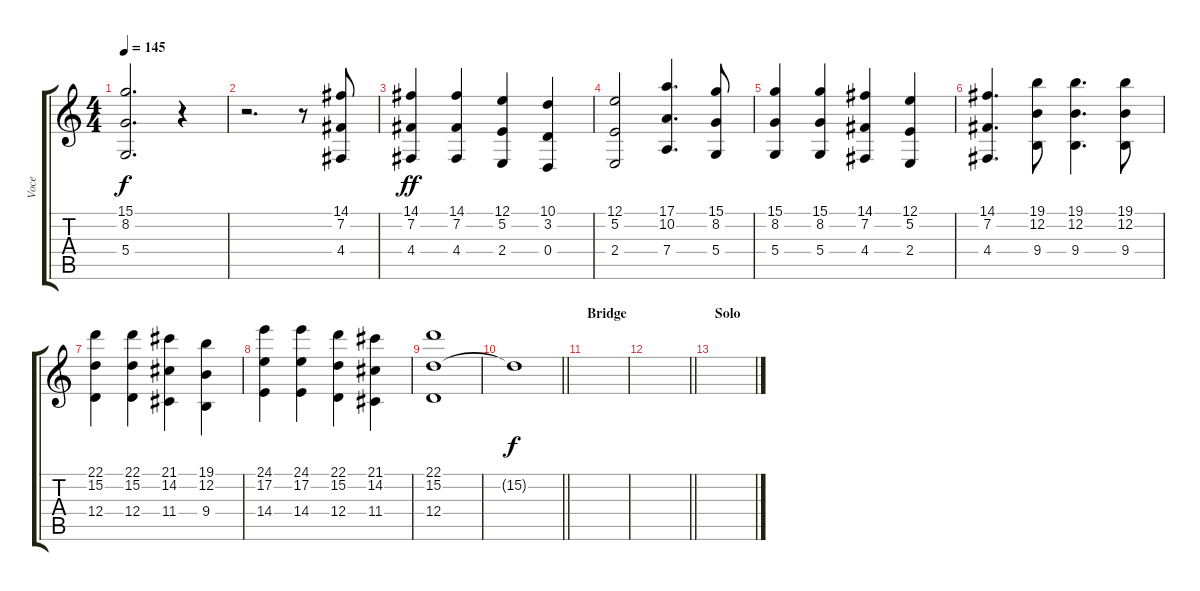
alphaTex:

\track ("Voce" "Voce") {instrument lead6voice}
\staff {score tabs}
\tuning (E4 B3 G3 D3 A2 E2) {hide}
\ts (4 4)
\tempo 145
\clef g2
\ks c
(15.1 8.2 5.4).2{d dy f} r.4 |
r.2{d} r.8 (14.1 7.2 4.4).8 |
(14.1 7.2 4.4).4{dy ff} (14.1 7.2 4.4).4 (12.1 5.2 2.4).4 (10.1 3.2 0.4).4 |
(12.1 5.2 2.4).2 (17.1 10.2 7.4).4{d} (15.1 8.2 5.4).8 |
(15.1 8.2 5.4).4 (15.1 8.2 5.4).4 (14.1 7.2 4.4).4 (12.1 5.2 2.4).4 |
(14.1 7.2 4.4).4{d} (19.1 12.2 9.4).8 (19.1 12.2 9.4).4{d} (19.1 12.2 9.4).8 |
(22.1 15.2 12.4).4 (22.1 15.2 12.4).4 (21.1 14.2 11.4).4 (19.1 12.2 9.4).4 |
(24.1 17.2 14.4).4 (24.1 17.2 14.4).4 (22.1 15.2 12.4).4 (21.1 14.2 11.4).4 |
(22.1 15.2 12.4).1 |
\barLineRight lightlight
15.2{t}.1{dy f} |
\section ("" "Bridge")
|
\barLineRight lightlight
|
\section ("" "Solo")
